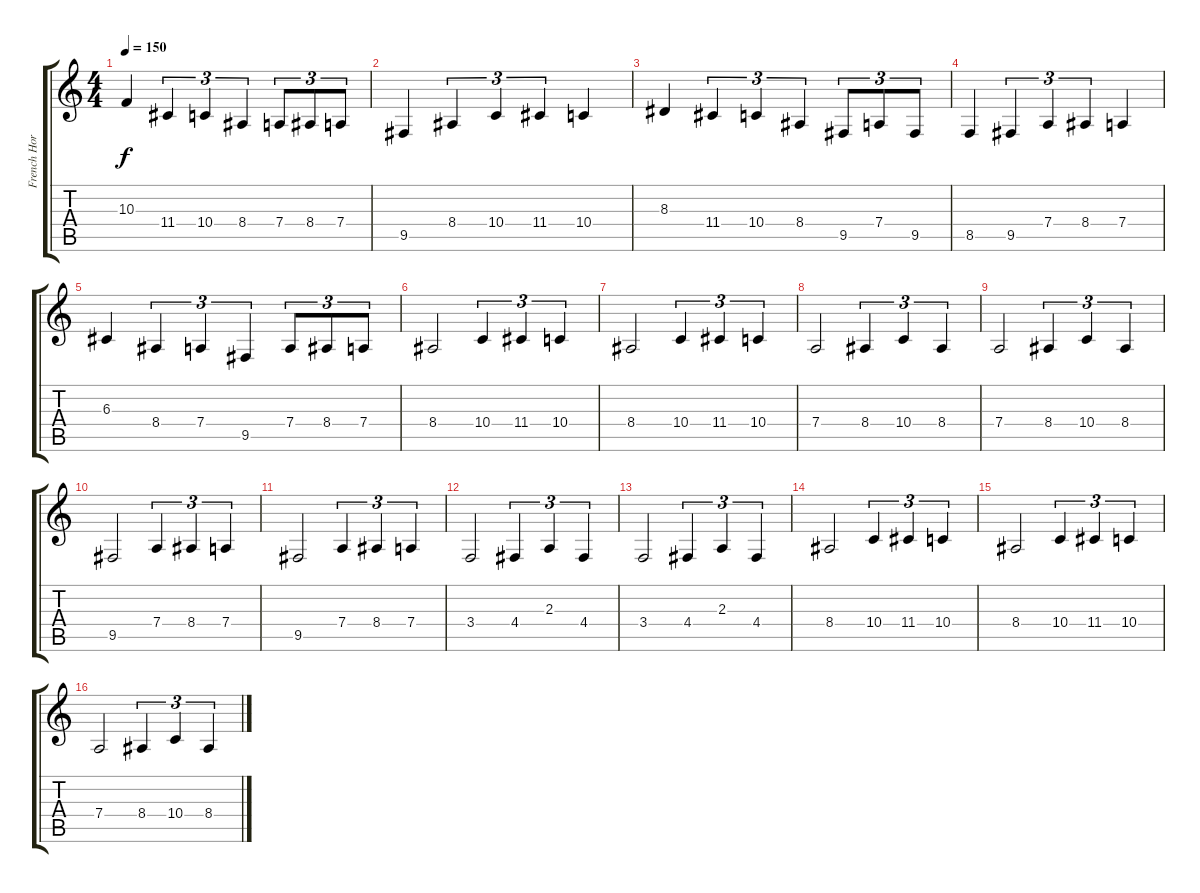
\track ("French Horn" "French Hor") {instrument frenchhorn}
\staff {score tabs}
\tuning (E4 B3 G3 D3 A2 E2) {hide}
\ts (4 4)
\tempo 150
\clef g2
\ks c
10.3.4{dy f} 11.4.4{tu (3 2)} 10.4.4{tu (3 2)} 8.4.4{tu (3 2)} 7.4.8{tu (3 2)} 8.4.8{tu (3 2)} 7.4.8{tu (3 2)} |
9.5.4 8.4.4{tu (3 2)} 10.4.4{tu (3 2)} 11.4.4{tu (3 2)} 10.4.4 |
8.3.4 11.4.4{tu (3 2)} 10.4.4{tu (3 2)} 8.4.4{tu (3 2)} 9.5.8{tu (3 2)} 7.4.8{tu (3 2)} 9.5.8{tu (3 2)} |
8.5.4 9.5.4{tu (3 2)} 7.4.4{tu (3 2)} 8.4.4{tu (3 2)} 7.4.4 |
6.3.4 8.4.4{tu (3 2)} 7.4.4{tu (3 2)} 9.5.4{tu (3 2)} 7.4.8{tu (3 2)} 8.4.8{tu (3 2)} 7.4.8{tu (3 2)} |
8.4.2 10.4.4{tu (3 2)} 11.4.4{tu (3 2)} 10.4.4{tu (3 2)} |
8.4.2 10.4.4{tu (3 2)} 11.4.4{tu (3 2)} 10.4.4{tu (3 2)} |
7.4.2 8.4.4{tu (3 2)} 10.4.4{tu (3 2)} 8.4.4{tu (3 2)} |
7.4.2 8.4.4{tu (3 2)} 10.4.4{tu (3 2)} 8.4.4{tu (3 2)} |
9.5.2 7.4.4{tu (3 2)} 8.4.4{tu (3 2)} 7.4.4{tu (3 2)} |
9.5.2 7.4.4{tu (3 2)} 8.4.4{tu (3 2)} 7.4.4{tu (3 2)} |
3.4.2 4.4.4{tu (3 2)} 2.3.4{tu (3 2)} 4.4.4{tu (3 2)} |
3.4.2 4.4.4{tu (3 2)} 2.3.4{tu (3 2)} 4.4.4{tu (3 2)} |
8.4.2 10.4.4{tu (3 2)} 11.4.4{tu (3 2)} 10.4.4{tu (3 2)} |
8.4.2 10.4.4{tu (3 2)} 11.4.4{tu (3 2)} 10.4.4{tu (3 2)} |
7.4.2 8.4.4{tu (3 2)} 10.4.4{tu (3 2)} 8.4.4{tu (3 2)}
